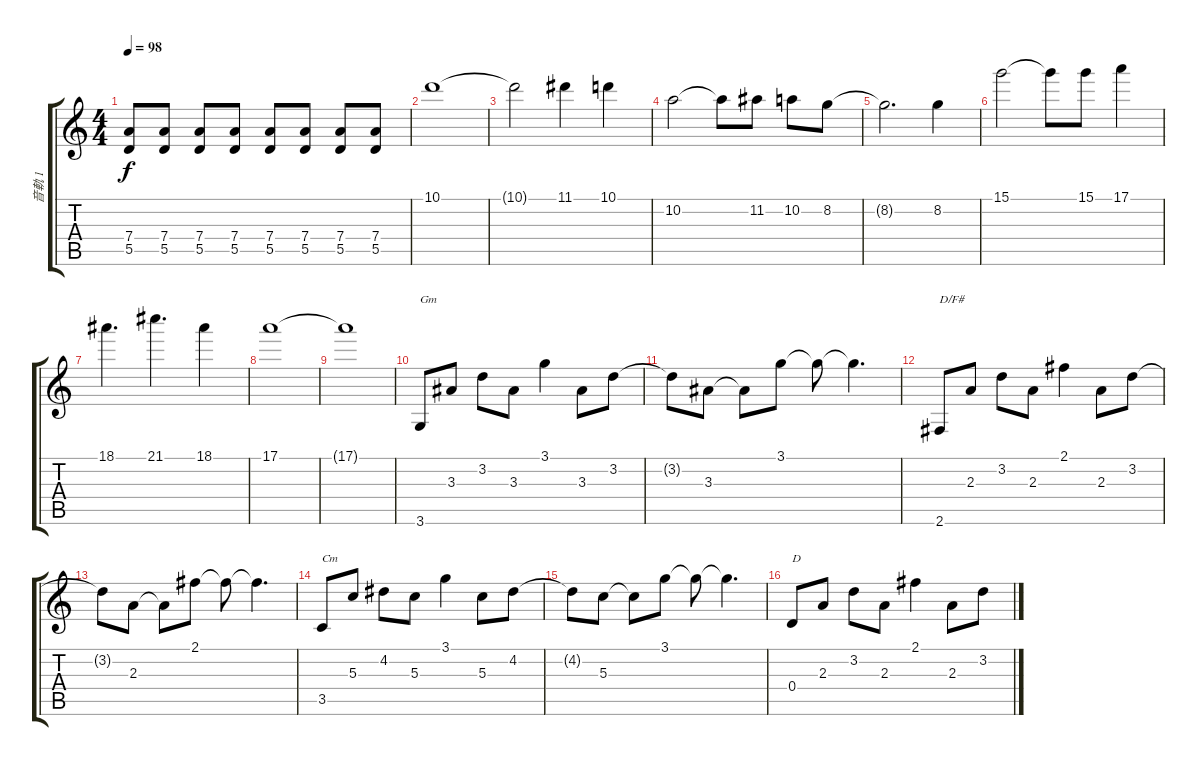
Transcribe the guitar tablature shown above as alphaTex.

\track ("音軌 1" "音軌 1") {instrument electricguitarjazz}
\staff {score tabs}
\tuning (E4 B3 G3 D3 A2 E2) {hide}
\ts (4 4)
\tempo 98
\clef g2
\ks c
(7.4 5.5).8{dy f} (7.4 5.5).8 (7.4 5.5).8 (7.4 5.5).8 (7.4 5.5).8 (7.4 5.5).8 (7.4 5.5).8 (7.4 5.5).8 |
10.1.1 |
10.1{t}.2 11.1.4 10.1.4 |
10.2.2 10.2{t}.8 11.2.8 10.2.8 8.2.8 |
8.2{t}.2{d} 8.2.4 |
15.1.2 15.1{t}.8 15.1.8 17.1.4 |
18.1.4{d} 21.1.4{d} 18.1.4 |
17.1.1 |
17.1{t}.1 |
3.6.8{txt "Gm" instrument electricguitarjazz} 3.3.8 3.2.8 3.3.8 3.1.4 3.3.8 3.2.8 |
3.2{t}.8 3.3.8 3.3{t}.8 3.1.8 3.1{t}.8 3.1{t}.4{d} |
2.6.8{txt "D/F#"} 2.3.8 3.2.8 2.3.8 2.1.4 2.3.8 3.2.8 |
3.2{t}.8 2.3.8 2.3{t}.8 2.1.8 2.1{t}.8 2.1{t}.4{d} |
3.5.8{txt "Cm"} 5.3.8 4.2.8 5.3.8 3.1.4 5.3.8 4.2.8 |
4.2{t}.8 5.3.8 5.3{t}.8 3.1.8 3.1{t}.8 3.1{t}.4{d} |
0.4.8{txt "D"} 2.3.8 3.2.8 2.3.8 2.1.4 2.3.8 3.2.8
